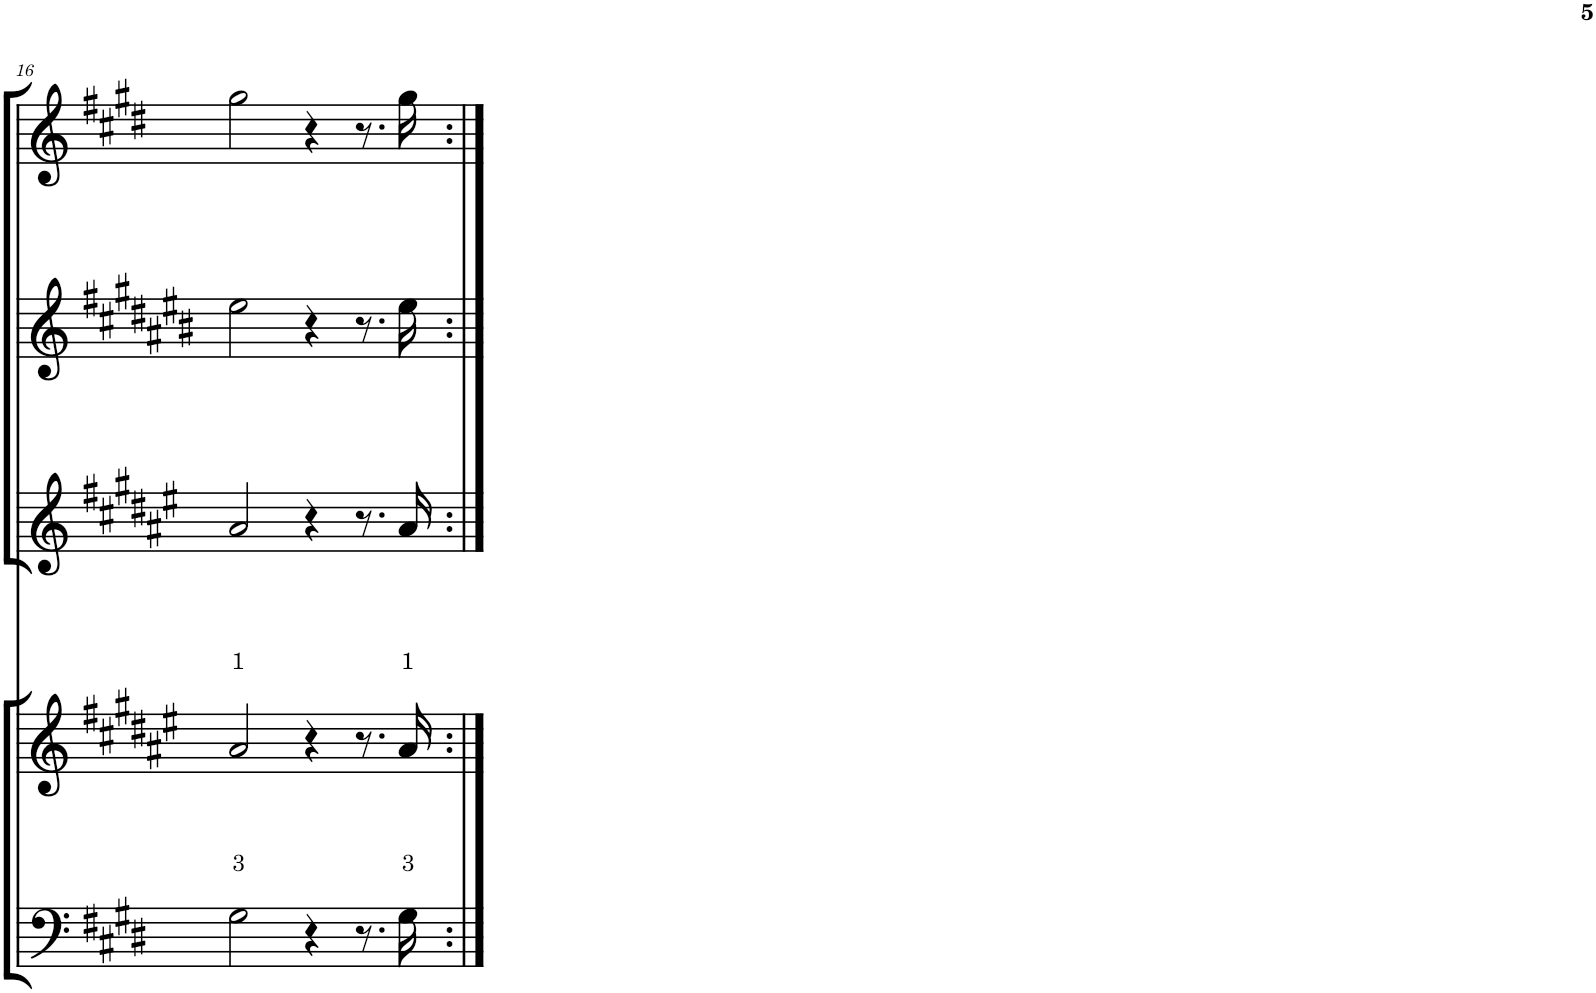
**kern	**kern	**kern	**kern	**kern
*part5	*part4	*part3	*part2	*part1
*staff5	*staff4	*staff3	*staff2	*staff1
*I"Trombone	*I"Trompete em Bb	*I"Saxofone Tenor	*I"Saxofone Alto	*I"Flauta Transversal
*I'Trb	*I'Tpt	*	*	*I'Fl
!!LO:PB:g=z
*clefF4	*clefG2	*clefG2	*clefG2	*clefG2
*	*Trd1c2	*Trd8c14	*Trd5c9	*
*k[f#c#g#d#]	*k[f#c#g#d#a#e#]	*k[f#c#g#d#a#e#]	*k[f#c#g#d#a#e#b#]	*k[f#c#g#d#]
*M4/4	*M4/4	*M4/4	*M4/4	*M4/4
=16	=16	=16	=16	=16
2G#\	2a#/	2a#/	2ee#\	2gg#\
4r	4r	4r	4r	4r
8.r	8.r	8.r	8.r	8.r
16G#\	16a#/	16a#/	16ee#\	16gg#\
=:|!	=:|!	=:|!	=:|!	=:|!
*-	*-	*-	*-	*-
